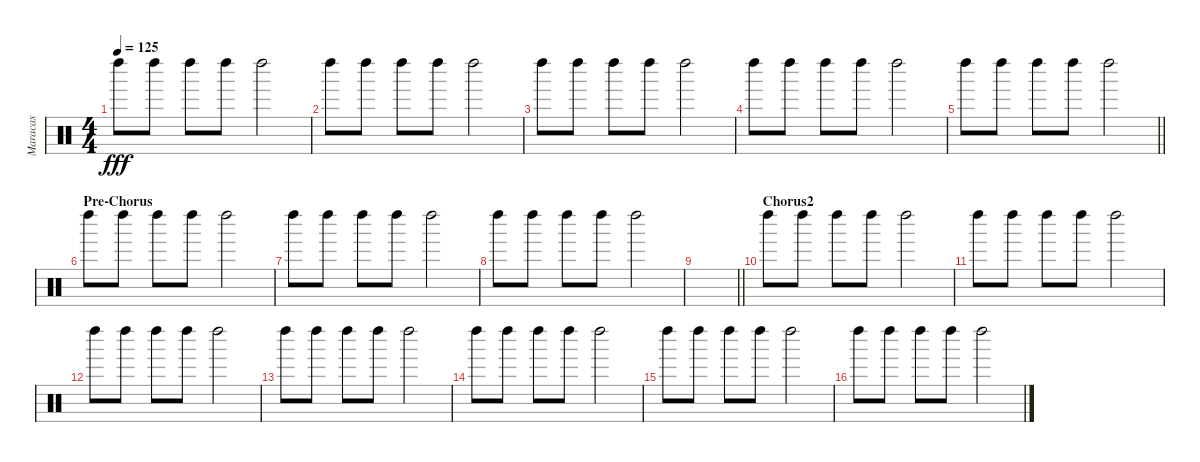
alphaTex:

\track ("Maracas" "Maracas") {instrument percussion}
\staff {score}
\articulation defaults
\ts (4 4)
\tempo 125
\clef neutral
\ks c "Left Maraca (hit)".8{dy fff volume 13} "Left Maraca (hit)".8 "Left Maraca (hit)".8 "Left Maraca (hit)".8 "Left Maraca (hit)".2
|
"Left Maraca (hit)".8{volume 13} "Left Maraca (hit)".8 "Left Maraca (hit)".8 "Left Maraca (hit)".8 "Left Maraca (hit)".2 |
"Left Maraca (hit)".8{volume 13} "Left Maraca (hit)".8 "Left Maraca (hit)".8 "Left Maraca (hit)".8 "Left Maraca (hit)".2 |
"Left Maraca (hit)".8{volume 13} "Left Maraca (hit)".8 "Left Maraca (hit)".8 "Left Maraca (hit)".8 "Left Maraca (hit)".2 |
\barLineRight lightlight "Left Maraca (hit)".8{volume 13} "Left Maraca (hit)".8 "Left Maraca (hit)".8 "Left Maraca (hit)".8 "Left Maraca (hit)".2
|
\section ("" "Pre-Chorus")
"Left Maraca (hit)".8{volume 13} "Left Maraca (hit)".8 "Left Maraca (hit)".8 "Left Maraca (hit)".8 "Left Maraca (hit)".2 |
"Left Maraca (hit)".8{volume 13} "Left Maraca (hit)".8 "Left Maraca (hit)".8 "Left Maraca (hit)".8 "Left Maraca (hit)".2 |
"Left Maraca (hit)".8{volume 13} "Left Maraca (hit)".8 "Left Maraca (hit)".8 "Left Maraca (hit)".8 "Left Maraca (hit)".2 |
\barLineRight lightlight
|
\section ("" "Chorus2")
"Left Maraca (hit)".8{volume 16} "Left Maraca (hit)".8 "Left Maraca (hit)".8 "Left Maraca (hit)".8 "Left Maraca (hit)".2 |
"Left Maraca (hit)".8{volume 16} "Left Maraca (hit)".8 "Left Maraca (hit)".8 "Left Maraca (hit)".8 "Left Maraca (hit)".2 |
"Left Maraca (hit)".8{volume 16} "Left Maraca (hit)".8 "Left Maraca (hit)".8 "Left Maraca (hit)".8 "Left Maraca (hit)".2 |
"Left Maraca (hit)".8{volume 16} "Left Maraca (hit)".8 "Left Maraca (hit)".8 "Left Maraca (hit)".8 "Left Maraca (hit)".2 |
"Left Maraca (hit)".8{volume 16} "Left Maraca (hit)".8 "Left Maraca (hit)".8 "Left Maraca (hit)".8 "Left Maraca (hit)".2 |
"Left Maraca (hit)".8{volume 16} "Left Maraca (hit)".8 "Left Maraca (hit)".8 "Left Maraca (hit)".8 "Left Maraca (hit)".2 |
"Left Maraca (hit)".8{volume 16} "Left Maraca (hit)".8 "Left Maraca (hit)".8 "Left Maraca (hit)".8 "Left Maraca (hit)".2
